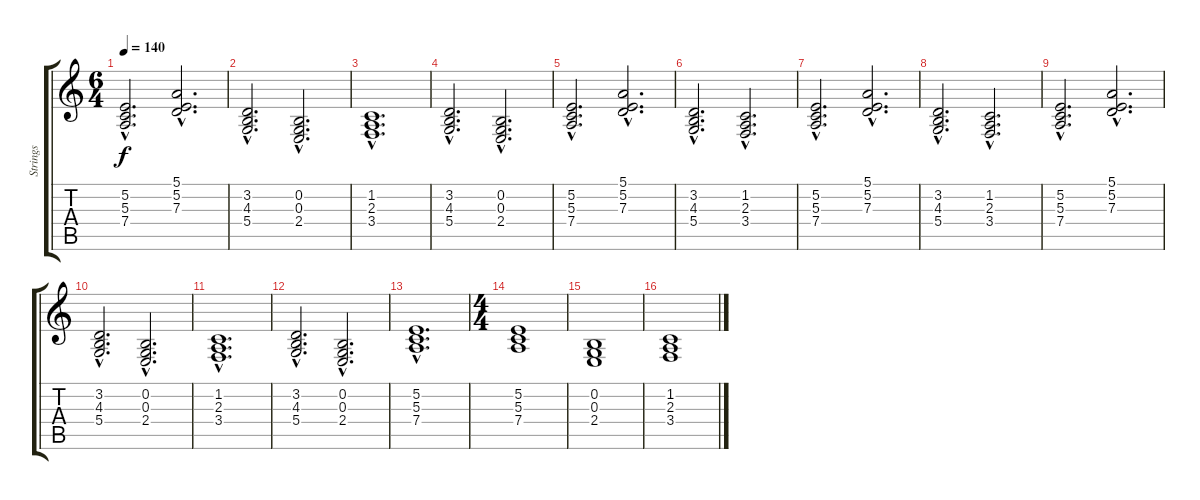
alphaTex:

\track ("Strings" "Strings") {instrument stringensemble1}
\staff {score tabs}
\tuning (E4 B3 G3 D3 A2 E2) {hide}
\ts (6 4)
\tempo 140
\clef g2
\ks c
(5.2{hac} 5.3{hac} 7.4{hac}).2{d dy f} (5.1{hac} 5.2{hac} 7.3{hac}).2{d} |
(3.2{hac} 4.3{hac} 5.4{hac}).2{d} (0.2{hac} 0.3{hac} 2.4{hac}).2{d} |
(1.2{hac} 2.3{hac} 3.4{hac}).1{d} |
(3.2{hac} 4.3{hac} 5.4{hac}).2{d} (0.2{hac} 0.3{hac} 2.4{hac}).2{d} |
(5.2{hac} 5.3{hac} 7.4{hac}).2{d volume 13} (5.1{hac} 5.2{hac} 7.3{hac}).2{d} |
(3.2{hac} 4.3{hac} 5.4{hac}).2{d} (1.2{hac} 2.3{hac} 3.4{hac}).2{d} |
(5.2{hac} 5.3{hac} 7.4{hac}).2{d volume 13} (5.1{hac} 5.2{hac} 7.3{hac}).2{d} |
(3.2{hac} 4.3{hac} 5.4{hac}).2{d} (1.2{hac} 2.3{hac} 3.4{hac}).2{d} |
(5.2{hac} 5.3{hac} 7.4{hac}).2{d} (5.1{hac} 5.2{hac} 7.3{hac}).2{d} |
(3.2{hac} 4.3{hac} 5.4{hac}).2{d} (0.2{hac} 0.3{hac} 2.4{hac}).2{d} |
(1.2{hac} 2.3{hac} 3.4{hac}).1{d} |
(3.2{hac} 4.3{hac} 5.4{hac}).2{d} (0.2{hac} 0.3{hac} 2.4{hac}).2{d} |
(5.2{hac} 5.3{hac} 7.4{hac}).1{d} |
\ts (4 4)
(5.2 5.3 7.4).1 |
(0.2 0.3 2.4).1 |
(1.2 2.3 3.4).1
